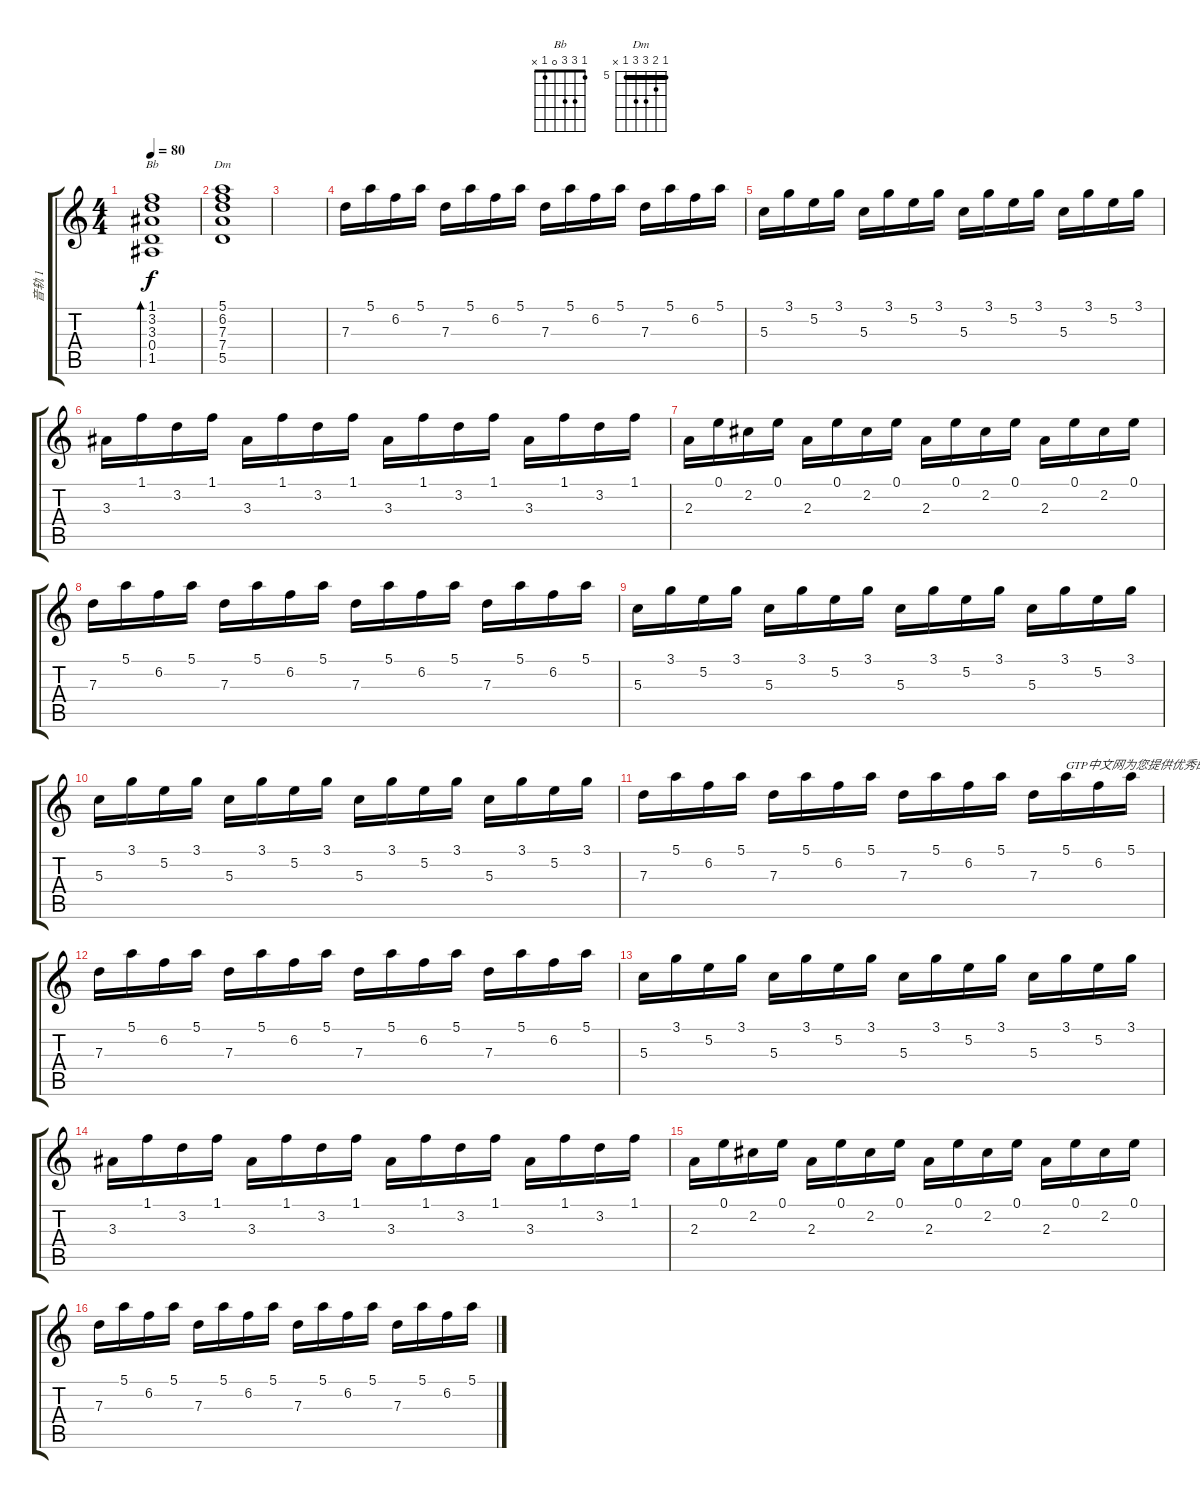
\track ("音轨 1" "音轨 1") {instrument acousticguitarsteel}
\staff {score tabs}
\tuning (E4 B3 G3 D3 A2 E2) {hide}
\chord ("Bb" 1 3 3 0 1 x)
\chord ("Dm" 5 6 7 7 5 x) {firstfret 5 barre 5}
\ts (4 4)
\tempo 80
\clef g2
\ks c
(1.1 3.2 3.3 0.4 1.5).1{bd 480 ch "Bb" dy f} |
(5.1 6.2 7.3 7.4 5.5).1{ch "Dm"} |
|
7.3.16 5.1.16 6.2.16 5.1.16 7.3.16 5.1.16 6.2.16 5.1.16 7.3.16 5.1.16 6.2.16 5.1.16 7.3.16 5.1.16 6.2.16 5.1.16 |
5.3.16 3.1.16 5.2.16 3.1.16 5.3.16 3.1.16 5.2.16 3.1.16 5.3.16 3.1.16 5.2.16 3.1.16 5.3.16 3.1.16 5.2.16 3.1.16 |
3.3.16 1.1.16 3.2.16 1.1.16 3.3.16 1.1.16 3.2.16 1.1.16 3.3.16 1.1.16 3.2.16 1.1.16 3.3.16 1.1.16 3.2.16 1.1.16 |
2.3.16 0.1.16 2.2.16 0.1.16 2.3.16 0.1.16 2.2.16 0.1.16 2.3.16 0.1.16 2.2.16 0.1.16 2.3.16 0.1.16 2.2.16 0.1.16 |
7.3.16 5.1.16 6.2.16 5.1.16 7.3.16 5.1.16 6.2.16 5.1.16 7.3.16 5.1.16 6.2.16 5.1.16 7.3.16 5.1.16 6.2.16 5.1.16 |
5.3.16 3.1.16 5.2.16 3.1.16 5.3.16 3.1.16 5.2.16 3.1.16 5.3.16 3.1.16 5.2.16 3.1.16 5.3.16 3.1.16 5.2.16 3.1.16 |
5.3.16 3.1.16 5.2.16 3.1.16 5.3.16 3.1.16 5.2.16 3.1.16 5.3.16 3.1.16 5.2.16 3.1.16 5.3.16 3.1.16 5.2.16 3.1.16 |
7.3.16 5.1.16 6.2.16 5.1.16 7.3.16 5.1.16 6.2.16 5.1.16 7.3.16 5.1.16 6.2.16 5.1.16 7.3.16 5.1.16{txt "GTP中文网为您提供优秀的谱子"} 6.2.16 5.1.16 |
7.3.16 5.1.16 6.2.16 5.1.16 7.3.16 5.1.16 6.2.16 5.1.16 7.3.16 5.1.16 6.2.16 5.1.16 7.3.16 5.1.16 6.2.16 5.1.16 |
5.3.16 3.1.16 5.2.16 3.1.16 5.3.16 3.1.16 5.2.16 3.1.16 5.3.16 3.1.16 5.2.16 3.1.16 5.3.16 3.1.16 5.2.16 3.1.16 |
3.3.16 1.1.16 3.2.16 1.1.16 3.3.16 1.1.16 3.2.16 1.1.16 3.3.16 1.1.16 3.2.16 1.1.16 3.3.16 1.1.16 3.2.16 1.1.16 |
2.3.16 0.1.16 2.2.16 0.1.16 2.3.16 0.1.16 2.2.16 0.1.16 2.3.16 0.1.16 2.2.16 0.1.16 2.3.16 0.1.16 2.2.16 0.1.16 |
7.3.16 5.1.16 6.2.16 5.1.16 7.3.16 5.1.16 6.2.16 5.1.16 7.3.16 5.1.16 6.2.16 5.1.16 7.3.16 5.1.16 6.2.16 5.1.16
